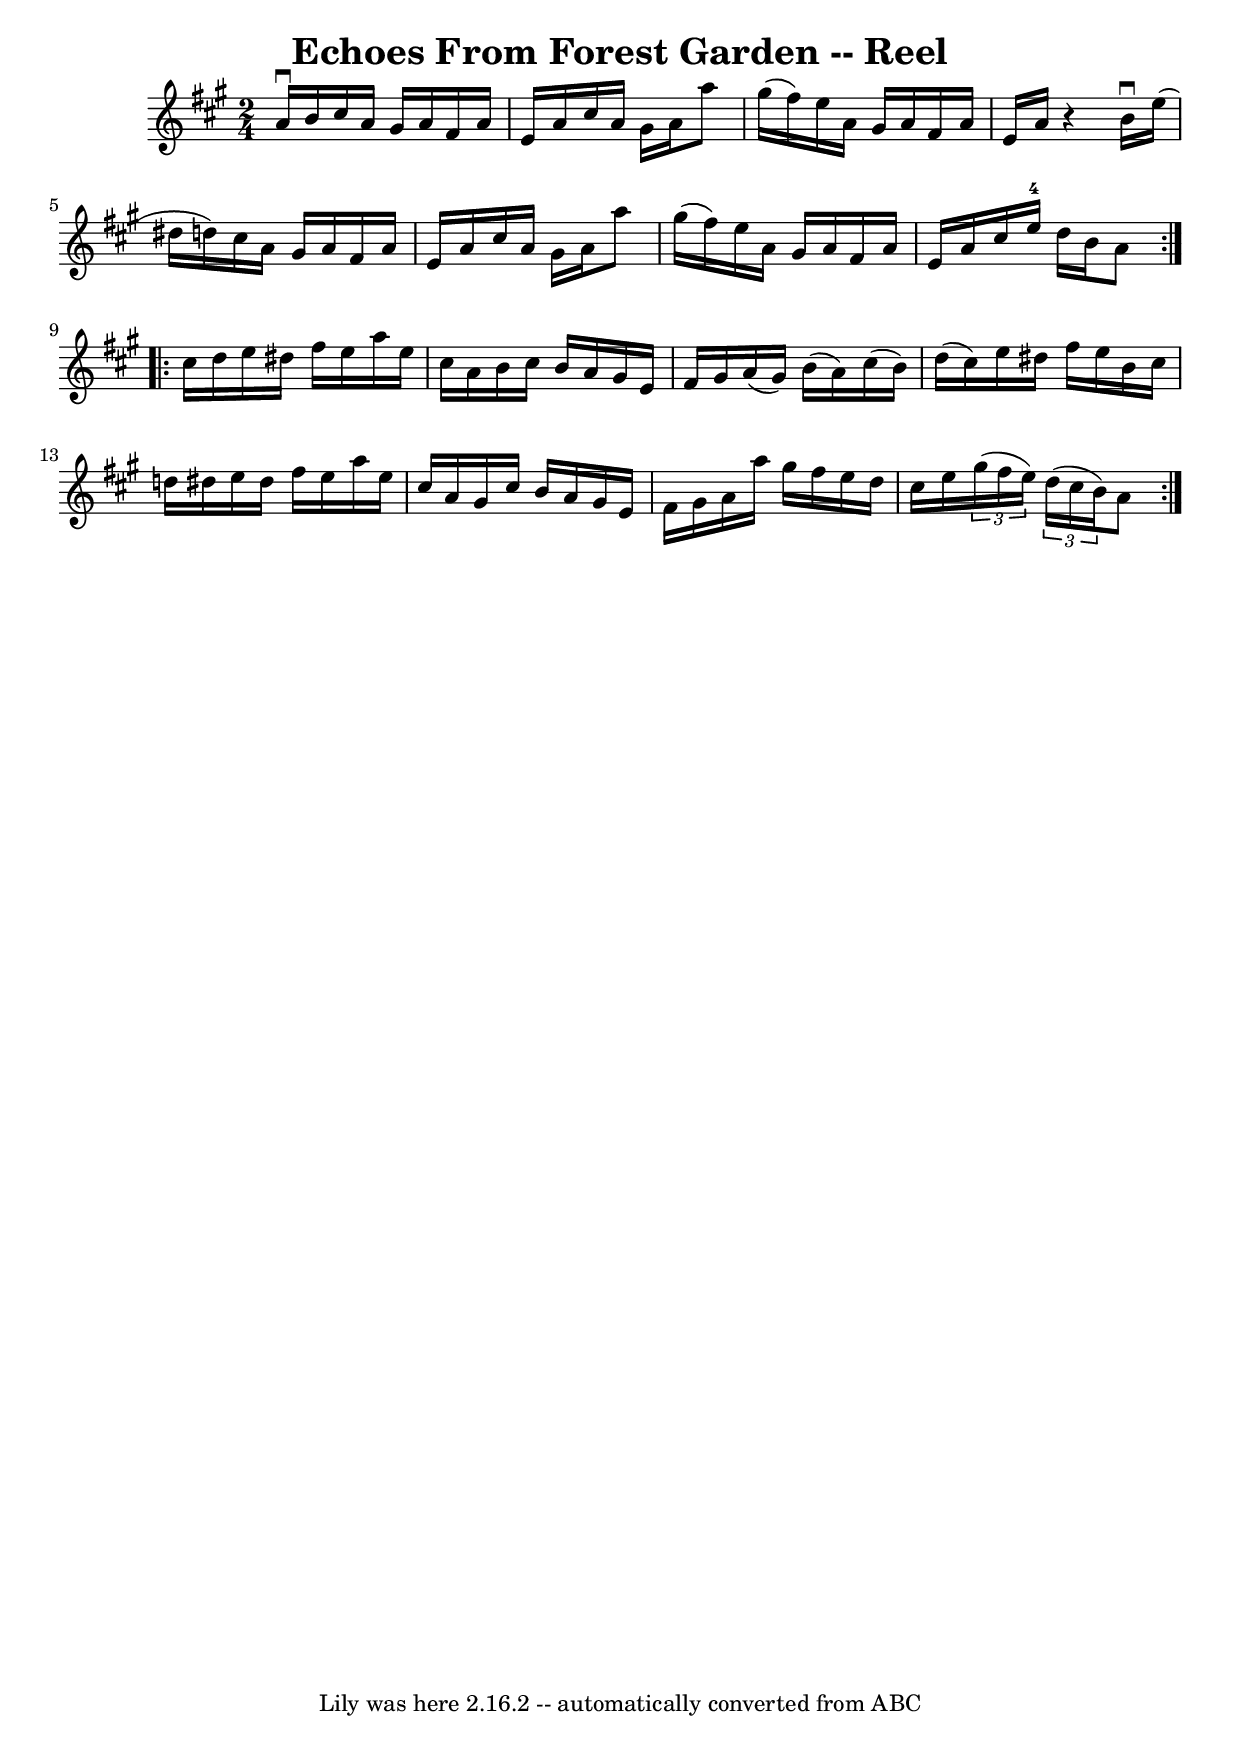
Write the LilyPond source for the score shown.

\version "2.7.40"
\include "Mammoth.ily"
\header {
	book = "Ryan's Mammoth Collection"
	crossRefNumber = "1"
	footnotes = "\\\\169"
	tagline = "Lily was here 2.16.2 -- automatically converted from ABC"
	title = "Echoes From Forest Garden -- Reel"
}
voicedefault =  {
\set Score.defaultBarType = "empty"

\repeat volta 2 {
\time 2/4 \key a \major a'16^\downbow b'16  |
 cis''16 a'16   
 gis'16 a'16 fis'16 a'16 e'16 a'16    |
 cis''16 a'16 
 gis'16 a'16 a''8 gis''16 (fis''16)   |
 e''16 a'16 
 gis'16 a'16 fis'16 a'16 e'16 a'16    |
   r4 b'16 
^\downbow e''16 (dis''16 d''!16)   |
 cis''16 a'16    
gis'16 a'16 fis'16 a'16 e'16 a'16    |
 cis''16 a'16  
 gis'16 a'16 a''8 gis''16 (fis''16)   |
 e''16 a'16  
 gis'16 a'16 fis'16 a'16 e'16 a'16    |
 cis''16    
e''16-4 d''16 b'16 a'8    } \repeat volta 2 { cis''16 d''16  
|
 e''16 dis''16 fis''16 e''16 a''16 e''16 cis''16  
 a'16    |
 b'16 cis''16 b'16 a'16 gis'16 e'16    
fis'16 gis'16    |
 a'16 (gis'16) b'16 (a'16)   
cis''16 (b'16) d''16 (cis''16)   |
 e''16 dis''16    
fis''16 e''16 b'16 cis''16 d''!16 dis''16    |
 e''16  
 dis''16 fis''16 e''16 a''16 e''16 cis''16 a'16    |
  
 gis'16 cis''16 b'16 a'16 gis'16 e'16 fis'16 gis'16    
|
 a'16 a''16 gis''16 fis''16 e''16 d''16 cis''16    
e''16    |
   \times 2/3 { gis''16 (fis''16 e''16) }   
\times 2/3 { d''16 (cis''16 b'16) } a'8  }   
}

\score{
    <<

	\context Staff="default"
	{
	    \voicedefault 
	}

    >>
	\layout {
	}
	\midi {}
}
